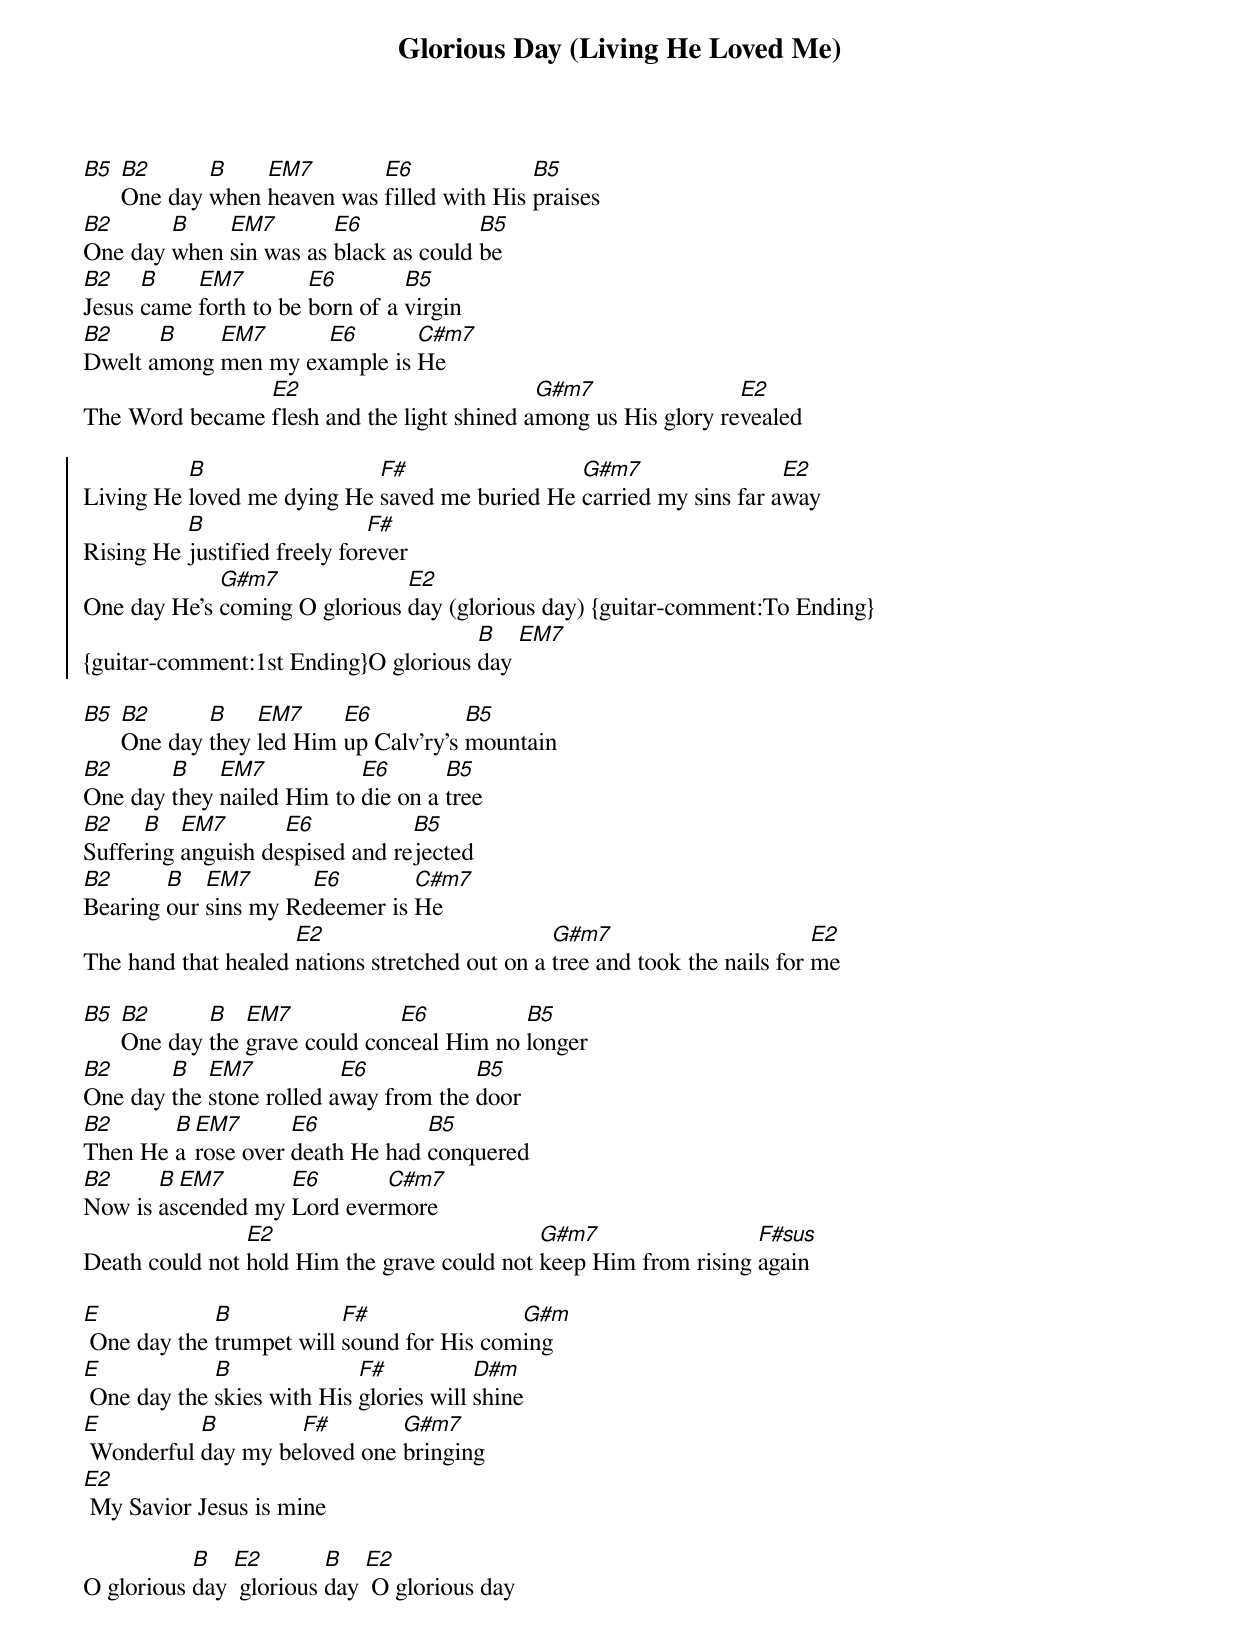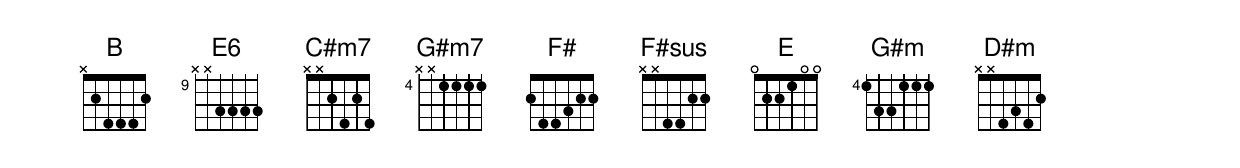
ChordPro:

{title: Glorious Day (Living He Loved Me)}
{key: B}
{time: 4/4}
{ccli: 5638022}
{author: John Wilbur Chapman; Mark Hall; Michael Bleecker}
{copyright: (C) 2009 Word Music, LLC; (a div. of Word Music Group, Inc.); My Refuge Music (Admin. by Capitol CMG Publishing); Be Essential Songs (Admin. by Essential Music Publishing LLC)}

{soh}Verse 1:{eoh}
[B5] [B2]One day [B]when [EM7]heaven was [E6]filled with His [B5]praises
[B2]One day [B]when [EM7]sin was as [E6]black as could [B5]be
[B2]Jesus [B]came [EM7]forth to be [E6]born of a [B5]virgin
[B2]Dwelt a[B]mong [EM7]men my ex[E6]ample is [C#m7]He
The Word became [E2]flesh and the light shined a[G#m7]mong us His glory re[E2]vealed

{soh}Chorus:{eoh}
{start_of_chorus}
Living He [B]loved me dying He [F#]saved me buried He [G#m7]carried my sins far a[E2]way
Rising He [B]justified freely for[F#]ever
One day He's [G#m7]coming O glorious [E2]day (glorious day) {guitar-comment:To Ending}
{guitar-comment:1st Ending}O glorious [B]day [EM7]
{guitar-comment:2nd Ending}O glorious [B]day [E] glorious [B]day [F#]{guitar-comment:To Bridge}
{end_of_chorus}

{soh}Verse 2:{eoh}
[B5] [B2]One day [B]they [EM7]led Him [E6]up Calv'ry's [B5]mountain
[B2]One day [B]they [EM7]nailed Him to [E6]die on a [B5]tree
[B2]Suffer[B]ing [EM7]anguish de[E6]spised and re[B5]jected
[B2]Bearing [B]our [EM7]sins my Re[E6]deemer is [C#m7]He
The hand that healed [E2]nations stretched out on a [G#m7]tree and took the nails for [E2]me

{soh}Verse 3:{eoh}
[B5] [B2]One day [B]the [EM7]grave could con[E6]ceal Him no [B5]longer
[B2]One day [B]the [EM7]stone rolled a[E6]way from the [B5]door
[B2]Then He [B]a[EM7]rose over [E6]death He had [B5]conquered
[B2]Now is [B]as[EM7]cended my [E6]Lord ever[C#m7]more
Death could not [E2]hold Him the grave could not [G#m7]keep Him from rising [F#sus]again

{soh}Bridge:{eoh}
{start_of_bridge}
[E] One day the [B]trumpet will [F#]sound for His com[G#m]ing
[E] One day the [B]skies with His [F#]glories will [D#m]shine
[E] Wonderful [B]day my be[F#]loved one [G#m7]bringing
[E2] My Savior Jesus is mine
{end_of_bridge}

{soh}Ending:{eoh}
O glorious [B]day [E2] glorious [B]day [E2] O glorious day
